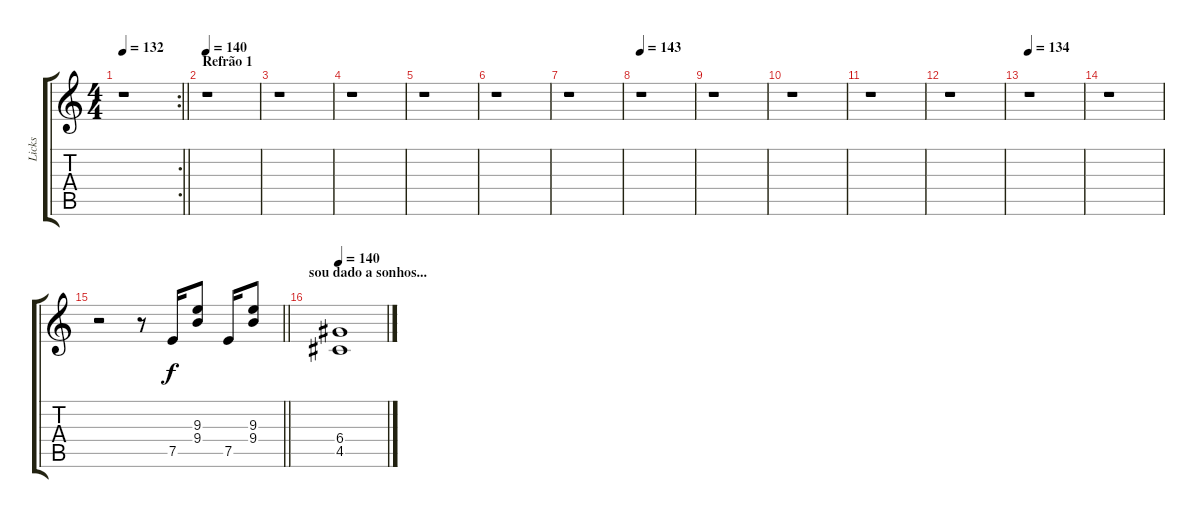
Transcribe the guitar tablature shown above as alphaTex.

\track ("Licks" "Licks") {instrument distortionguitar}
\staff {score tabs}
\tuning (E4 B3 G3 D3 A2 E2) {hide}
\rc 2
\ts (4 4)
\tempo 132
\clef g2
\barLineRight lightlight
\ks c
r.1{dy f} |
\section ("" "Refrão 1")
\tempo 140
r.1 |
r.1 |
r.1 |
r.1 |
r.1 |
r.1 |
\tempo 143
r.1 |
r.1 |
r.1 |
r.1 |
r.1 |
\tempo 134
r.1 |
r.1 |
\barLineRight lightlight
r.2 r.8 7.5.16 (9.3 9.4).8 7.5.16 (9.3 9.4).8 |
\section ("" "sou dado a sonhos...")
\tempo 140
(6.4 4.5).1
